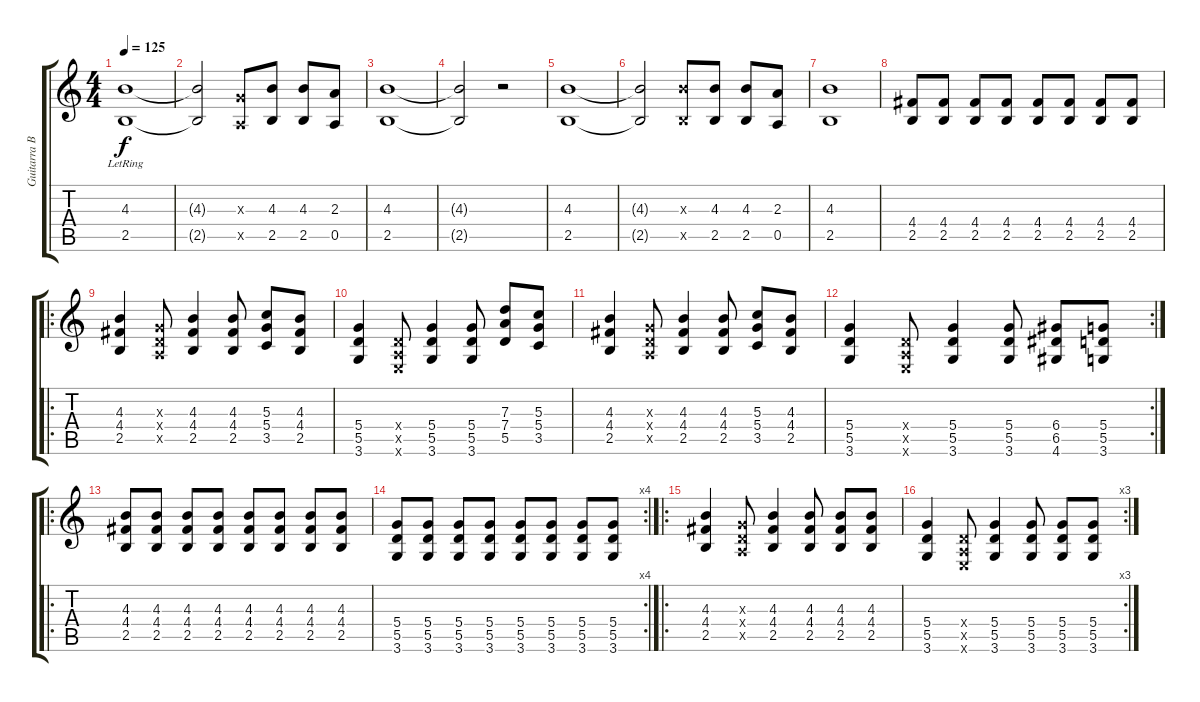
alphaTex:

\track ("Guitarra Base" "Guitarra B") {instrument distortionguitar}
\staff {score tabs}
\tuning (E4 B3 G3 D3 A2 E2) {hide}
\ts (4 4)
\tempo 125
\clef g2
\ks c
(4.3 2.5{lr}).1{dy f instrument distortionguitar} |
(4.3{t} 2.5{t}).2 (0.3{x} 0.5{x}).8 (4.3 2.5).8 (4.3 2.5).8 (2.3 0.5).8 |
(4.3 2.5).1 |
(4.3{t} 2.5{t}).2 r.2 |
(4.3 2.5).1 |
(4.3{t} 2.5{t}).2 (4.3{x} 2.5{x}).8 (4.3 2.5).8 (4.3 2.5).8 (2.3 0.5).8 |
(4.3 2.5).1 |
(4.4 2.5).8 (4.4 2.5).8 (4.4 2.5).8 (4.4 2.5).8 (4.4 2.5).8 (4.4 2.5).8 (4.4 2.5).8 (4.4 2.5).8 |
\ro
(4.3 4.4 2.5).4 (0.3{x} 0.4{x} 0.5{x}).8 (4.3 4.4 2.5).4 (4.3 4.4 2.5).8 (5.3 5.4 3.5).8 (4.3 4.4 2.5).8 |
(5.4 5.5 3.6).4 (0.4{x} 0.5{x} 0.6{x}).8 (5.4 5.5 3.6).4 (5.4 5.5 3.6).8 (7.3 7.4 5.5).8 (5.3 5.4 3.5).8 |
(4.3 4.4 2.5).4 (0.3{x} 0.4{x} 0.5{x}).8 (4.3 4.4 2.5).4 (4.3 4.4 2.5).8 (5.3 5.4 3.5).8 (4.3 4.4 2.5).8 |
\rc 2
(5.4 5.5 3.6).4 (0.4{x} 0.5{x} 0.6{x}).8 (5.4 5.5 3.6).4 (5.4 5.5 3.6).8 (6.4 6.5 4.6).8 (5.4 5.5 3.6).8 |
\ro
(4.3 4.4 2.5).8 (4.3 4.4 2.5).8 (4.3 4.4 2.5).8 (4.3 4.4 2.5).8 (4.3 4.4 2.5).8 (4.3 4.4 2.5).8 (4.3 4.4 2.5).8 (4.3 4.4 2.5).8 |
\rc 4
(5.4 5.5 3.6).8 (5.4 5.5 3.6).8 (5.4 5.5 3.6).8 (5.4 5.5 3.6).8 (5.4 5.5 3.6).8 (5.4 5.5 3.6).8 (5.4 5.5 3.6).8 (5.4 5.5 3.6).8 |
\ro
(4.3 4.4 2.5).4 (0.3{x} 0.4{x} 0.5{x}).8 (4.3 4.4 2.5).4 (4.3 4.4 2.5).8 (4.3 4.4 2.5).8 (4.3 4.4 2.5).8 |
\rc 3
(5.4 5.5 3.6).4 (0.4{x} 0.5{x} 0.6{x}).8 (5.4 5.5 3.6).4 (5.4 5.5 3.6).8 (5.4 5.5 3.6).8 (5.4 5.5 3.6).8
